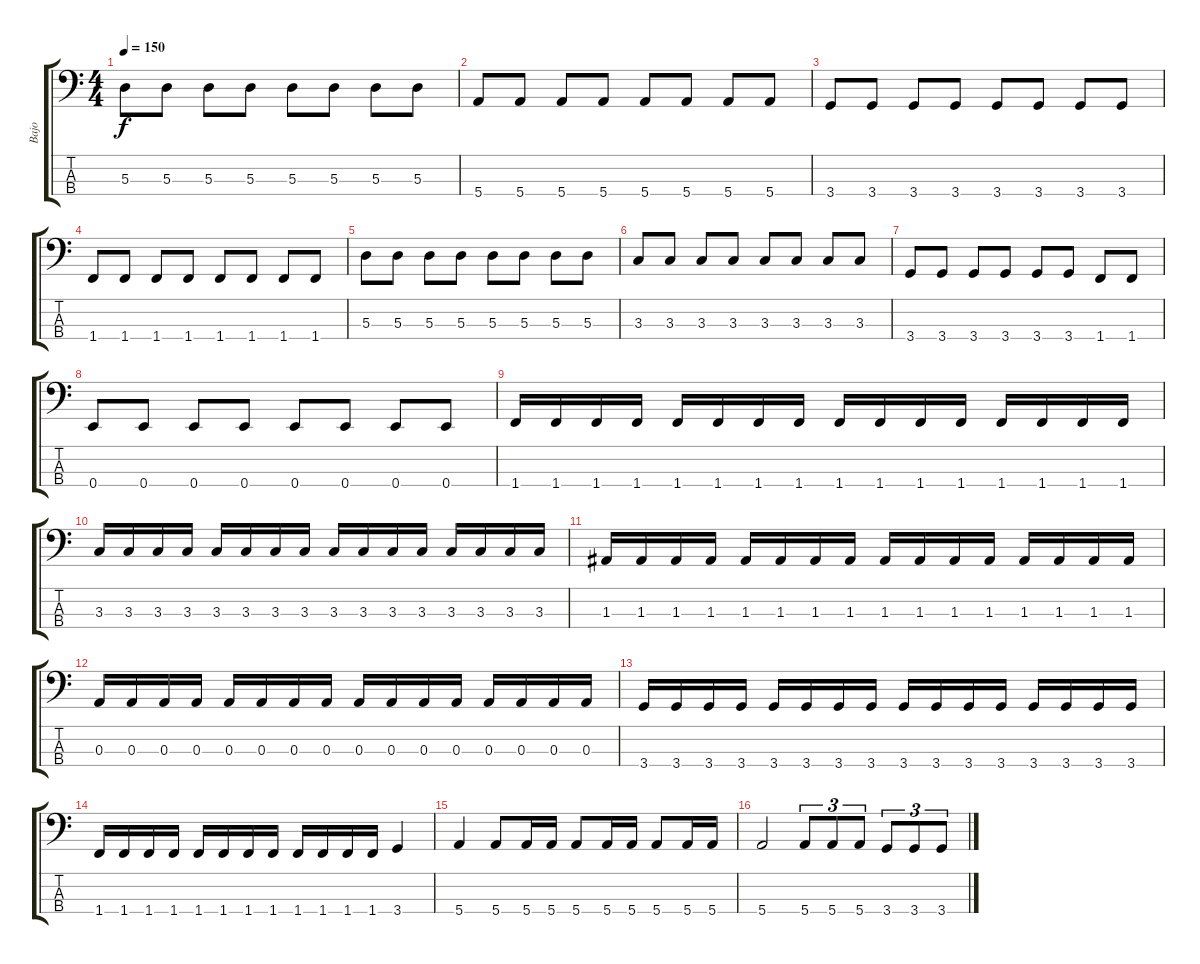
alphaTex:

\track ("Bajo" "Bajo") {instrument electricbassfinger}
\staff {score tabs}
\tuning (G2 D2 A1 E1) {hide}
\ts (4 4)
\tempo 150
\clef f4
\ks c
5.3.8{dy f} 5.3.8 5.3.8 5.3.8 5.3.8 5.3.8 5.3.8 5.3.8 |
5.4.8 5.4.8 5.4.8 5.4.8 5.4.8 5.4.8 5.4.8 5.4.8 |
3.4.8 3.4.8 3.4.8 3.4.8 3.4.8 3.4.8 3.4.8 3.4.8 |
1.4.8 1.4.8 1.4.8 1.4.8 1.4.8 1.4.8 1.4.8 1.4.8 |
5.3.8 5.3.8 5.3.8 5.3.8 5.3.8 5.3.8 5.3.8 5.3.8 |
3.3.8 3.3.8 3.3.8 3.3.8 3.3.8 3.3.8 3.3.8 3.3.8 |
3.4.8 3.4.8 3.4.8 3.4.8 3.4.8 3.4.8 1.4.8 1.4.8 |
0.4.8 0.4.8 0.4.8 0.4.8 0.4.8 0.4.8 0.4.8 0.4.8 |
1.4.16 1.4.16 1.4.16 1.4.16 1.4.16 1.4.16 1.4.16 1.4.16 1.4.16 1.4.16 1.4.16 1.4.16 1.4.16 1.4.16 1.4.16 1.4.16 |
3.3.16 3.3.16 3.3.16 3.3.16 3.3.16 3.3.16 3.3.16 3.3.16 3.3.16 3.3.16 3.3.16 3.3.16 3.3.16 3.3.16 3.3.16 3.3.16 |
1.3.16 1.3.16 1.3.16 1.3.16 1.3.16 1.3.16 1.3.16 1.3.16 1.3.16 1.3.16 1.3.16 1.3.16 1.3.16 1.3.16 1.3.16 1.3.16 |
0.3.16 0.3.16 0.3.16 0.3.16 0.3.16 0.3.16 0.3.16 0.3.16 0.3.16 0.3.16 0.3.16 0.3.16 0.3.16 0.3.16 0.3.16 0.3.16 |
3.4.16 3.4.16 3.4.16 3.4.16 3.4.16 3.4.16 3.4.16 3.4.16 3.4.16 3.4.16 3.4.16 3.4.16 3.4.16 3.4.16 3.4.16 3.4.16 |
1.4.16 1.4.16 1.4.16 1.4.16 1.4.16 1.4.16 1.4.16 1.4.16 1.4.16 1.4.16 1.4.16 1.4.16 3.4.4 |
5.4.4 5.4.8 5.4.16 5.4.16 5.4.8 5.4.16 5.4.16 5.4.8 5.4.16 5.4.16 |
5.4.2 5.4.8{tu (3 2)} 5.4.8{tu (3 2)} 5.4.8{tu (3 2)} 3.4.8{tu (3 2)} 3.4.8{tu (3 2)} 3.4.8{tu (3 2)}
